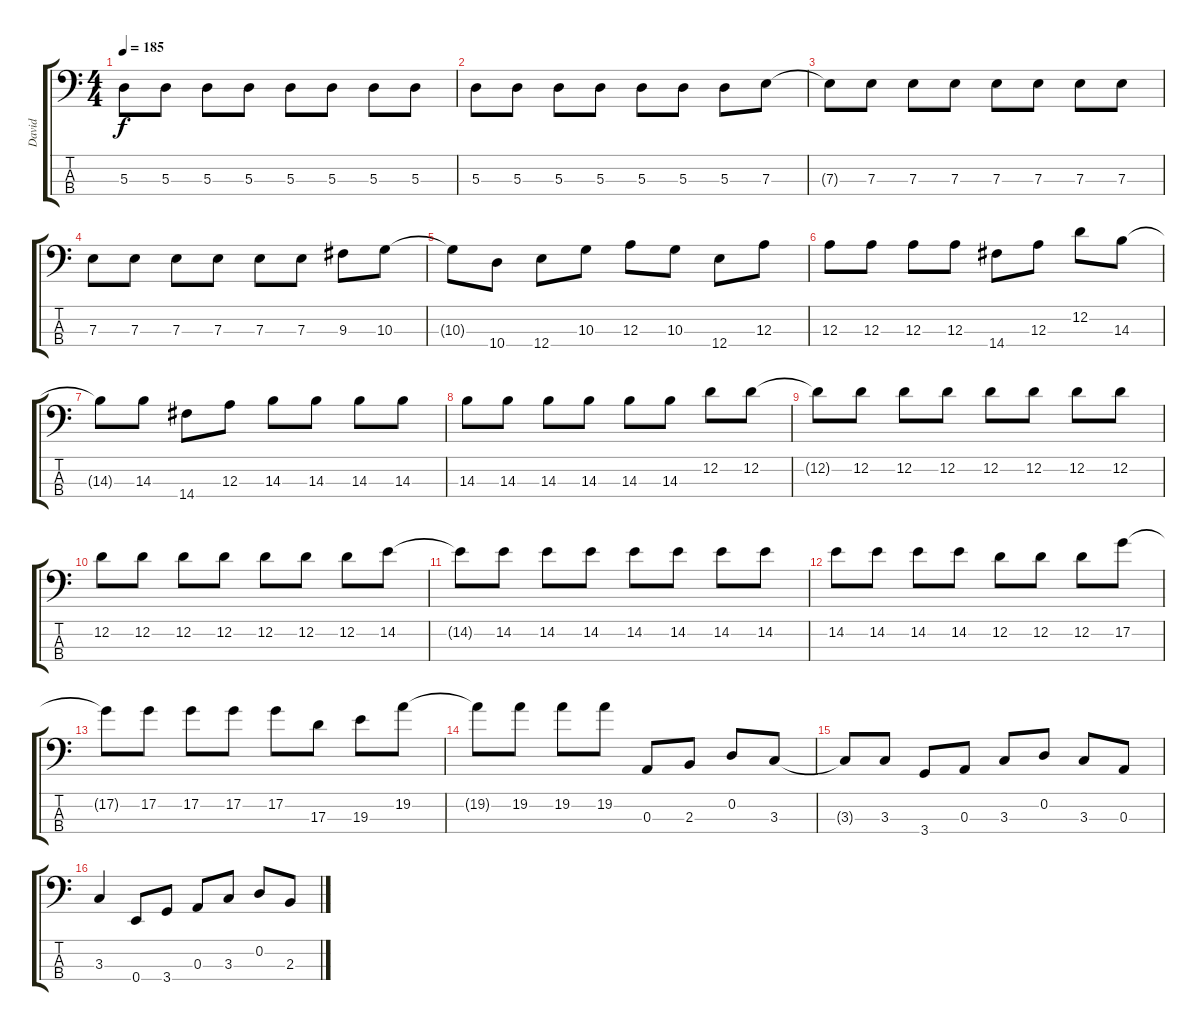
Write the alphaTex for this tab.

\track ("David" "David") {instrument electricbassfinger}
\staff {score tabs}
\tuning (G2 D2 A1 E1) {hide}
\ts (4 4)
\tempo 185
\clef f4
\ks c
5.3{t}.8{dy f} 5.3.8 5.3.8 5.3.8 5.3.8 5.3.8 5.3.8 5.3.8 |
5.3.8 5.3.8 5.3.8 5.3.8 5.3.8 5.3.8 5.3.8 7.3.8 |
7.3{t}.8 7.3.8 7.3.8 7.3.8 7.3.8 7.3.8 7.3.8 7.3.8 |
7.3.8 7.3.8 7.3.8 7.3.8 7.3.8 7.3.8 9.3.8 10.3.8 |
10.3{t}.8 10.4.8 12.4.8 10.3.8 12.3.8 10.3.8 12.4.8 12.3.8 |
12.3.8 12.3.8 12.3.8 12.3.8 14.4.8 12.3.8 12.2.8 14.3.8 |
14.3{t}.8 14.3.8 14.4.8 12.3.8 14.3.8 14.3.8 14.3.8 14.3.8 |
14.3.8 14.3.8 14.3.8 14.3.8 14.3.8 14.3.8 12.2.8 12.2.8 |
12.2{t}.8 12.2.8 12.2.8 12.2.8 12.2.8 12.2.8 12.2.8 12.2.8 |
12.2.8 12.2.8 12.2.8 12.2.8 12.2.8 12.2.8 12.2.8 14.2.8 |
14.2{t}.8 14.2.8 14.2.8 14.2.8 14.2.8 14.2.8 14.2.8 14.2.8 |
14.2.8 14.2.8 14.2.8 14.2.8 12.2.8 12.2.8 12.2.8 17.2.8 |
17.2{t}.8 17.2.8 17.2.8 17.2.8 17.2.8 17.3.8 19.3.8 19.2.8 |
19.2{t}.8 19.2.8 19.2.8 19.2.8 0.3.8 2.3.8 0.2.8 3.3.8 |
3.3{t}.8 3.3.8 3.4.8 0.3.8 3.3.8 0.2.8 3.3.8 0.3.8 |
3.3.4 0.4.8 3.4.8 0.3.8 3.3.8 0.2.8 2.3.8
